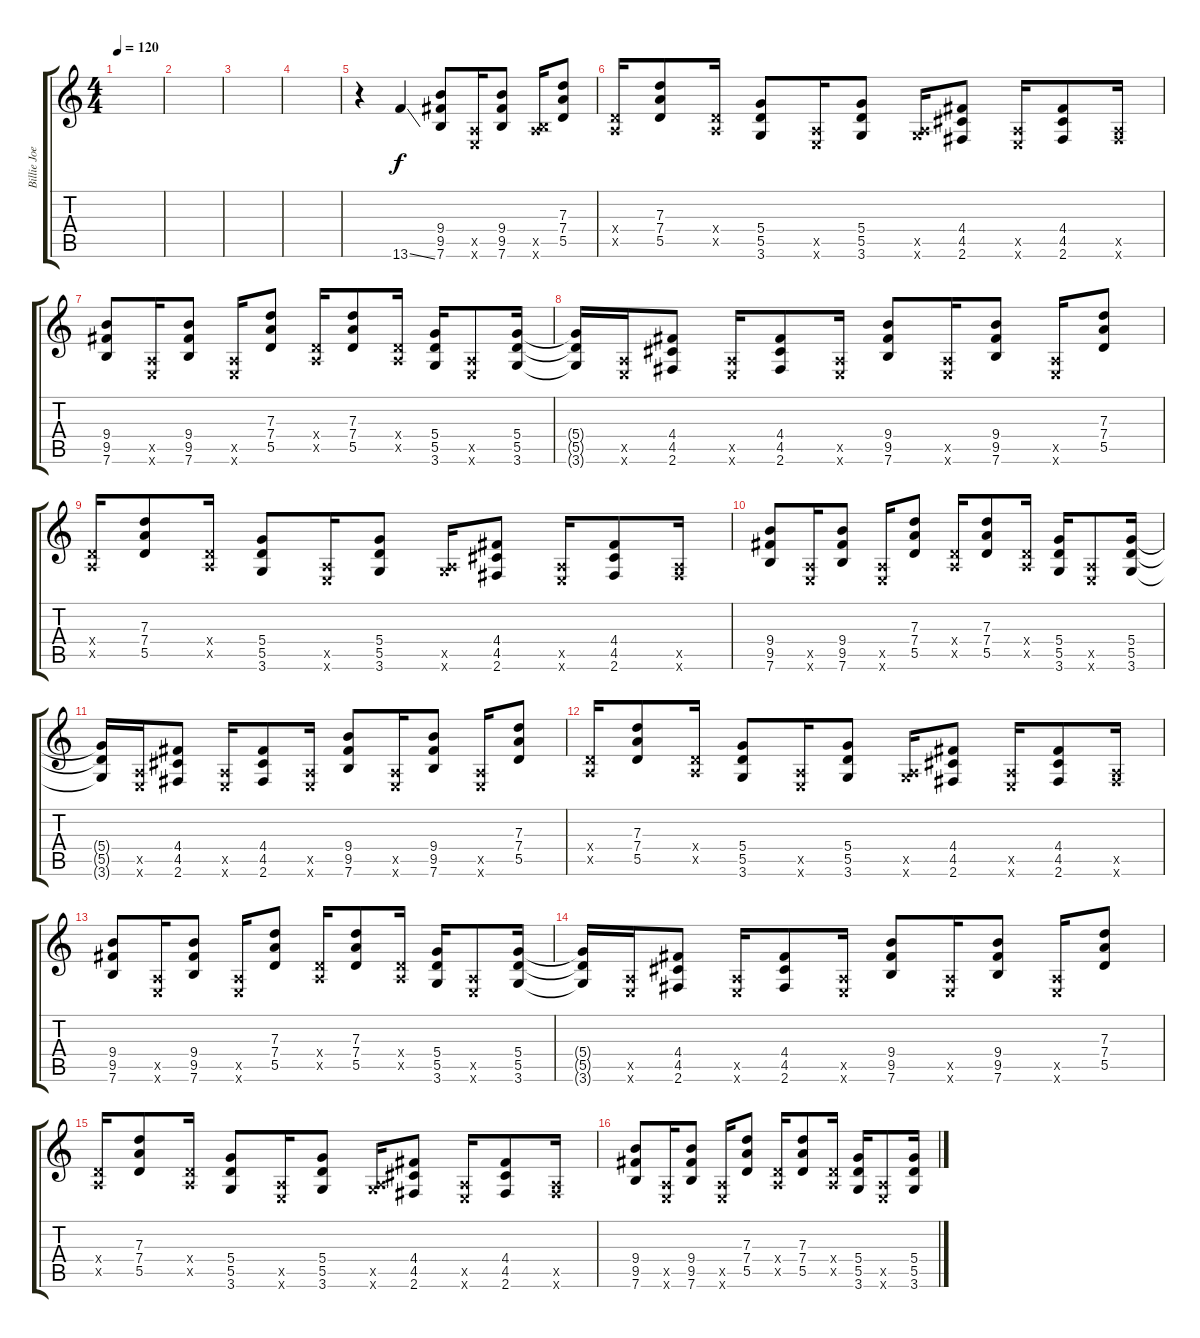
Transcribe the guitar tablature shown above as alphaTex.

\track ("Billie Joe Guitar 2" "Billie Joe") {instrument distortionguitar}
\staff {score tabs}
\tuning (E4 B3 G3 D3 A2 E2) {hide}
\ts (4 4)
\tempo 120
\clef g2
\ks c
|
|
|
|
r.4 13.6{ss}.4 (9.4 9.5 7.6).8 (0.5{x} 0.6{x}).16 (9.4 9.5 7.6).8 (0.5{x} 7.6{x}).16 (7.3 7.4 5.5).8 |
(0.4{x} 0.5{x}).16 (7.3 7.4 5.5).8 (0.4{x} 0.5{x}).16 (5.4 5.5 3.6).8 (0.5{x} 0.6{x}).16 (5.4 5.5 3.6).8 (0.5{x} 3.6{x}).16 (4.4 4.5 2.6).8 (0.5{x} 0.6{x}).16 (4.4 4.5 2.6).8 (0.5{x} 2.6{x}).16 |
(9.4 9.5 7.6).8 (0.5{x} 0.6{x}).16 (9.4 9.5 7.6).8 (0.5{x} 0.6{x}).16 (7.3 7.4 5.5).8 (0.4{x} 0.5{x}).16 (7.3 7.4 5.5).8 (0.4{x} 0.5{x}).16 (5.4 5.5 3.6).16 (0.5{x} 0.6{x}).8 (5.4 5.5 3.6).16 |
(5.4{t} 5.5{t} 3.6{t}).16 (0.5{x} 0.6{x}).16 (4.4 4.5 2.6).8 (0.5{x} 0.6{x}).16 (4.4 4.5 2.6).8 (0.5{x} 0.6{x}).16 (9.4 9.5 7.6).8 (0.5{x} 0.6{x}).16 (9.4 9.5 7.6).8 (0.5{x} 0.6{x}).16 (7.3 7.4 5.5).8 |
(0.4{x} 0.5{x}).16 (7.3 7.4 5.5).8 (0.4{x} 0.5{x}).16 (5.4 5.5 3.6).8 (0.5{x} 0.6{x}).16 (5.4 5.5 3.6).8 (0.5{x} 3.6{x}).16 (4.4 4.5 2.6).8 (0.5{x} 0.6{x}).16 (4.4 4.5 2.6).8 (0.5{x} 2.6{x}).16 |
(9.4 9.5 7.6).8 (0.5{x} 0.6{x}).16 (9.4 9.5 7.6).8 (0.5{x} 0.6{x}).16 (7.3 7.4 5.5).8 (0.4{x} 0.5{x}).16 (7.3 7.4 5.5).8 (0.4{x} 0.5{x}).16 (5.4 5.5 3.6).16 (0.5{x} 0.6{x}).8 (5.4 5.5 3.6).16 |
(5.4{t} 5.5{t} 3.6{t}).16 (0.5{x} 0.6{x}).16 (4.4 4.5 2.6).8 (0.5{x} 0.6{x}).16 (4.4 4.5 2.6).8 (0.5{x} 0.6{x}).16 (9.4 9.5 7.6).8 (0.5{x} 0.6{x}).16 (9.4 9.5 7.6).8 (0.5{x} 0.6{x}).16 (7.3 7.4 5.5).8 |
(0.4{x} 0.5{x}).16 (7.3 7.4 5.5).8 (0.4{x} 0.5{x}).16 (5.4 5.5 3.6).8 (0.5{x} 0.6{x}).16 (5.4 5.5 3.6).8 (0.5{x} 3.6{x}).16 (4.4 4.5 2.6).8 (0.5{x} 0.6{x}).16 (4.4 4.5 2.6).8 (0.5{x} 2.6{x}).16 |
(9.4 9.5 7.6).8 (0.5{x} 0.6{x}).16 (9.4 9.5 7.6).8 (0.5{x} 0.6{x}).16 (7.3 7.4 5.5).8 (0.4{x} 0.5{x}).16 (7.3 7.4 5.5).8 (0.4{x} 0.5{x}).16 (5.4 5.5 3.6).16 (0.5{x} 0.6{x}).8 (5.4 5.5 3.6).16 |
(5.4{t} 5.5{t} 3.6{t}).16 (0.5{x} 0.6{x}).16 (4.4 4.5 2.6).8 (0.5{x} 0.6{x}).16 (4.4 4.5 2.6).8 (0.5{x} 0.6{x}).16 (9.4 9.5 7.6).8 (0.5{x} 0.6{x}).16 (9.4 9.5 7.6).8 (0.5{x} 0.6{x}).16 (7.3 7.4 5.5).8 |
(0.4{x} 0.5{x}).16 (7.3 7.4 5.5).8 (0.4{x} 0.5{x}).16 (5.4 5.5 3.6).8 (0.5{x} 0.6{x}).16 (5.4 5.5 3.6).8 (0.5{x} 3.6{x}).16 (4.4 4.5 2.6).8 (0.5{x} 0.6{x}).16 (4.4 4.5 2.6).8 (0.5{x} 2.6{x}).16 |
(9.4 9.5 7.6).8 (0.5{x} 0.6{x}).16 (9.4 9.5 7.6).8 (0.5{x} 0.6{x}).16 (7.3 7.4 5.5).8 (0.4{x} 0.5{x}).16 (7.3 7.4 5.5).8 (0.4{x} 0.5{x}).16 (5.4 5.5 3.6).16 (0.5{x} 0.6{x}).8 (5.4 5.5 3.6).16
